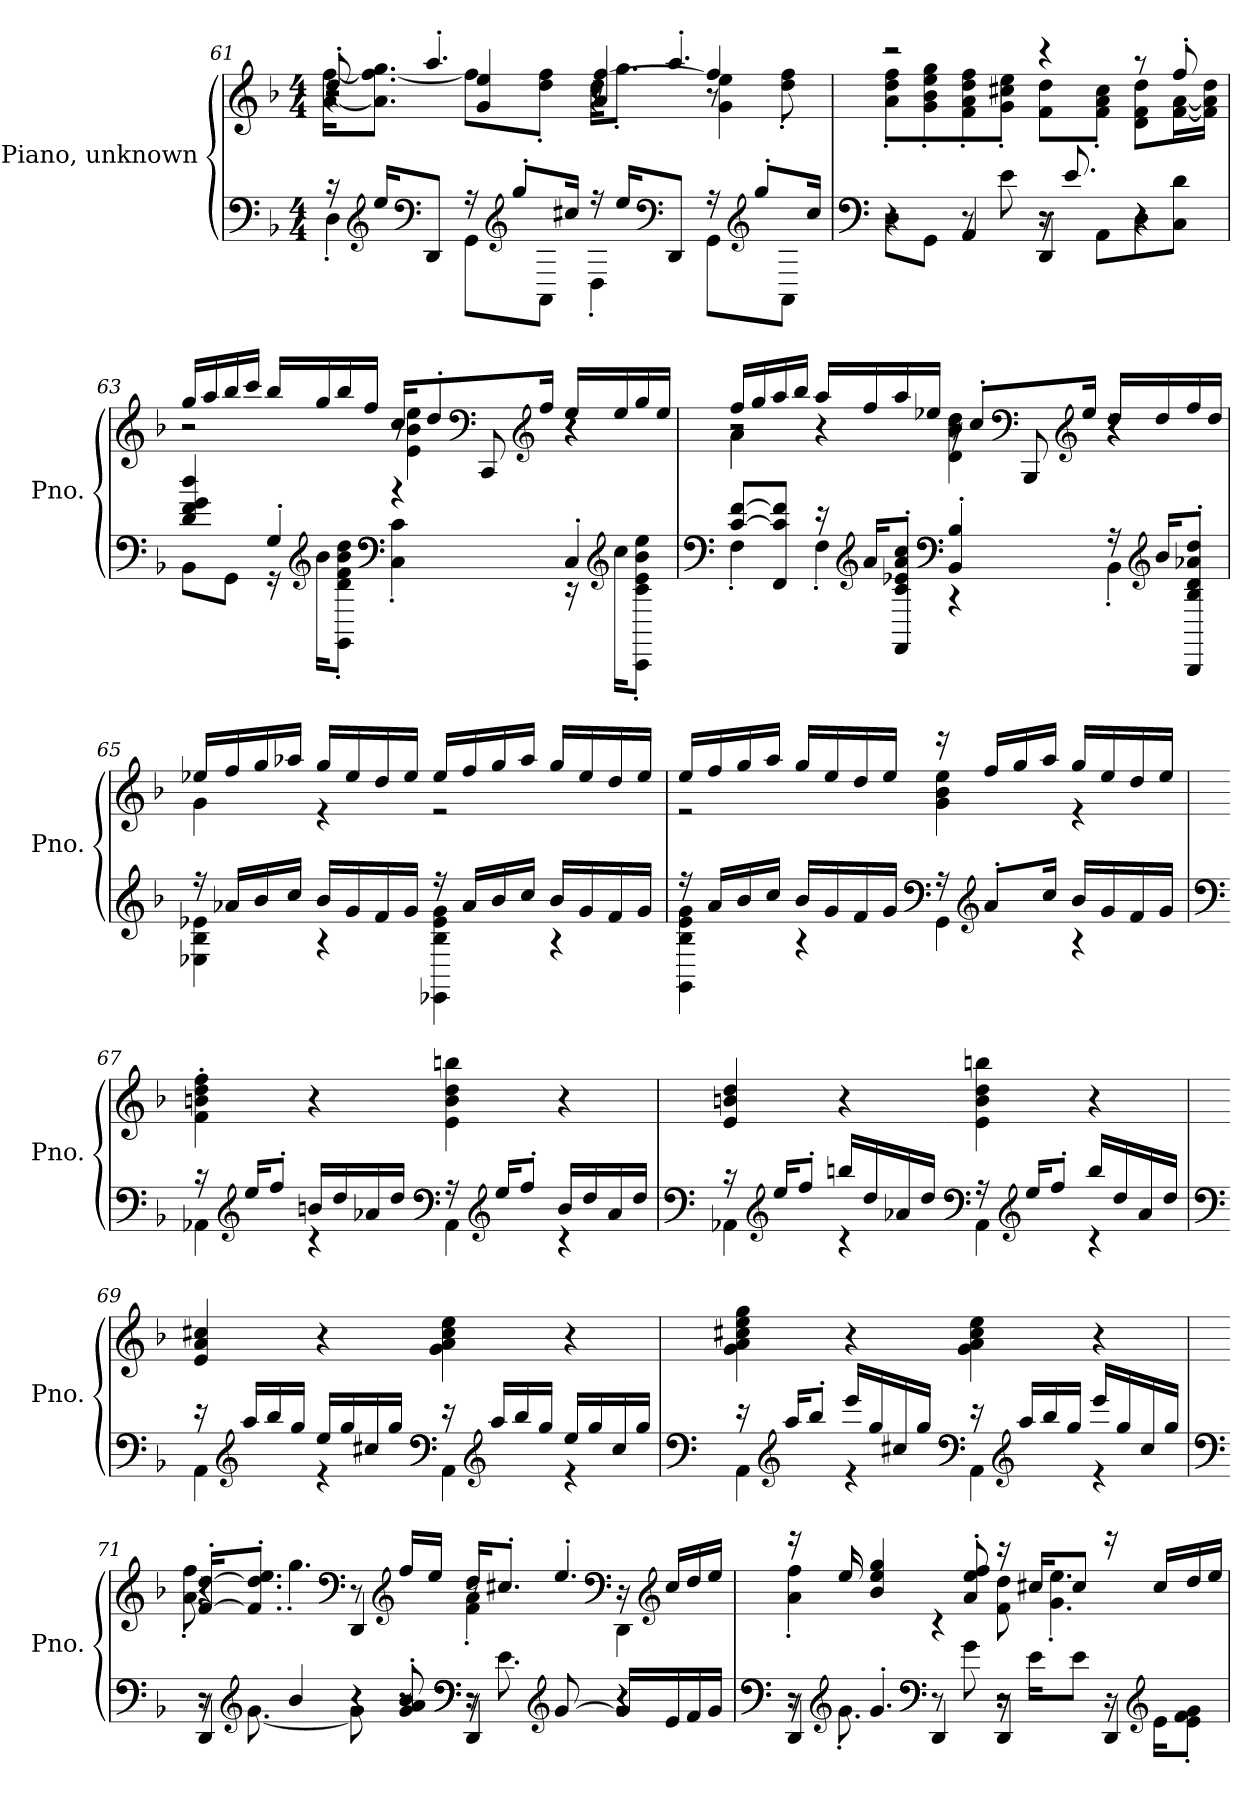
**kern	**kern
*part1	*part1
*staff2	*staff1
*I"Piano, unknown	*
*I'Pno.	*
!!LO:LB:g=z
*clefF4	*clefG2
*k[b-]	*k[b-]
*M4/4	*M4/4
=61	=61
*^	*^
*	*	*	*^
*	*	*	*	*^
16r	4D'\	8dd'/	[16a\ [16ff\KL	4r	2r
*clefG2	*	*	*	*	*
16ee/KL	.	.	8.a\] 8.ff\_ 8.gg\J	.	.
*clefF4	*	*	*	*	*
8DD/J	.	4.aa'/	.	.	.
16r	8GG\L	.	8ff\L]	4g/ 4ee/	.
*clefG2	*	*	*	*	*
8gg'/L	.	.	.	.	.
.	8AA\J	.	8dd\' 8ff\'J	.	.
16cc#X/Jk	.	.	.	.	.
16r	4D'\	8r	16dd\KL	4a/ [4ff/	4r
16ee/KL	.	.	8.gg'\J	.	.
*clefF4	*	*	*	*	*
8DD/J	.	4.aa'/	.	.	.
16r	8GG\L	.	8r	4ff/]	4g\ 4ee\
*clefG2	*	*	*	*	*
8gg'/L	.	.	.	.	.
.	8AA\J	.	8dd\' 8ff\'	.	.
16cc#/Jk	.	.	.	.	.
*v	*v	*	*	*	*
*	*v	*v	*v	*v
=62	=62
*clefF4	*
*^	*^
*	*^	*	*
2r	8D\L	4r	2r	8a\' 8dd\' 8ff\'L
.	8GG\J	.	.	8g\' 8b-\' 8ee\' 8gg\'
.	8r	4AA/	.	8f\' 8a\' 8dd\' 8ff\'
.	8e\	.	.	8g\' 8cc#X\' 8ee\'J
16r	8r	4DD'/	4r	8f\ 8dd\L
8.e/	.	.	.	.
.	8AA\L	.	.	8f\' 8a\' 8cc#\'J
4r	8D\	4r	8r	8d\ 8f\ 8dd\L
.	8C\ 8d\J	.	8ff'/	[16f\ [16a\L
.	.	.	.	16f\] 16a\] 16dd\JJ
*	*v	*v	*	*
!!LO:PB:g=z
=63	=63	=63	=63
*	*	*	*^
4d/ 4f/ 4g/ 4dd/	8BB-\L	16gg/LL	2r	2r
.	.	16aa/	.	.
.	8GG\J	16bb-/	.	.
.	.	16ccc/JJ	.	.
4G'/	16r	16bb-/LL	.	.
*clefG2	*	*	*	*
.	16b-\KL	16gg/	.	.
.	8GG\' 8d\' 8f\' 8b-\' 8dd\'J	16bb-/	.	.
.	.	16ff/JJ	.	.
*clefF4	*	*	*	*
4r	4C\' 4c\'	16cc/KL	4e\ 4b-\ 4ee\	8r
.	.	8dd'/	.	.
*	*	*clefF4	*	*
.	.	.	.	8CC/
*	*	*clefG2	*	*
.	.	16ff/Jk	.	.
4C'/	16r	16ee/LL	4r	4r
*clefG2	*	*	*	*
.	16cc\KL	16ee/	.	.
.	8CC\' 8c\' 8e\' 8b-\' 8ee\'J	16gg/	.	.
.	.	16ee/JJ	.	.
!!LO:LB:g=z	!!	!!
=64	=64	=64	=64	=64
*clefF4	*	*	*	*
[8c/ [8f/L	4F'\	16ff/LL	4a\	2r
.	.	16gg/	.	.
8FF/ 8c/] 8f/]J	.	16aa/	.	.
.	.	16bb-/JJ	.	.
16r	4F'\	16aa/LL	4r	.
*clefG2	*	*	*	*
16a/KL	.	16ff/	.	.
8FF/' 8c/' 8e-X/' 8a/' 8cc/'J	.	16aa/	.	.
.	.	16ee-X/JJ	.	.
*clefF4	*	*	*	*
4BB-/' 4B-/'	4r	16r	4d\ 4b-\ 4dd\	8r
.	.	8cc'/L	.	.
*	*	*clefF4	*	*
.	.	.	.	8BBB-/
*	*	*clefG2	*	*
.	.	16ee-/Jk	.	.
16r	4BB-'\	16dd/LL	4r	4r
*clefG2	*	*	*	*
16b-/KL	.	16dd/	.	.
8BBB-/' 8B-/' 8d/' 8a-X/' 8dd/'J	.	16ff/	.	.
.	.	16dd/JJ	.	.
*	*	*	*v	*v
=65	=65	=65	=65
16r	4E-X\ 4B-\ 4e-X\	16ee-X/LL	4g\
16a-X/LL	.	16ff/	.
16b-/	.	16gg/	.
16cc/JJ	.	16aa-X/JJ	.
16b-/LL	4r	16gg/LL	4r
16g/	.	16ee-/	.
16f/	.	16dd/	.
16g/JJ	.	16ee-/JJ	.
16r	4EE-X\ 4B-\ 4e-\ 4g\	16ee-/LL	2r
16a-/LL	.	16ff/	.
16b-/	.	16gg/	.
16cc/JJ	.	16aa-/JJ	.
16b-/LL	4r	16gg/LL	.
16g/	.	16ee-/	.
16f/	.	16dd/	.
16g/JJ	.	16ee-/JJ	.
!!LO:LB:g=z	!!
=66	=66	=66	=66
16r	4GG\ 4B-\ 4e\ 4g\	16ee/LL	2r
16a/LL	.	16ff/	.
16b-/	.	16gg/	.
16cc/JJ	.	16aa/JJ	.
16b-/LL	4r	16gg/LL	.
16g/	.	16ee/	.
16f/	.	16dd/	.
16g/JJ	.	16ee/JJ	.
*clefF4	*	*	*
16r	4GG\	16r	4g\ 4b-\ 4ee\
*clefG2	*	*	*
8a'/L	.	16ff/LL	.
.	.	16gg/	.
16cc/Jk	.	16aa/JJ	.
16b-/LL	4r	16gg/LL	4r
16g/	.	16ee/	.
16f/	.	16dd/	.
16g/JJ	.	16ee/JJ	.
*	*	*v	*v
=67	=67	=67
*clefF4	*	*
16r	4AA-X\	4f\' 4bn\' 4dd\' 4ff\'
*clefG2	*	*
16ee/KL	.	.
8ff'/J	.	.
16bn/LL	4r	4r
16dd/	.	.
16a-X/	.	.
16dd/JJ	.	.
*clefF4	*	*
16r	4AA-\	4e\ 4b\ 4dd\ 4bbn\
*clefG2	*	*
16ee/KL	.	.
8ff'/J	.	.
16b/LL	4r	4r
16dd/	.	.
16a-/	.	.
16dd/JJ	.	.
!!LO:LB:g=z
=68	=68	=68
*clefF4	*	*
16r	4AA-X\	4e/ 4bn/ 4dd/
*clefG2	*	*
16ee/KL	.	.
8ff'/J	.	.
16bbn/LL	4r	4r
16dd/	.	.
16a-X/	.	.
16dd/JJ	.	.
*clefF4	*	*
16r	4AA-\	4e\ 4b\ 4dd\ 4bbn\
*clefG2	*	*
16ee/KL	.	.
8ff'/J	.	.
16bb/LL	4r	4r
16dd/	.	.
16a-/	.	.
16dd/JJ	.	.
=69	=69	=69
*clefF4	*	*
16r	4AA\	4e/ 4a/ 4cc#X/
*clefG2	*	*
16aa/LL	.	.
16bb-/	.	.
16gg/JJ	.	.
16ee/LL	4r	4r
16gg/	.	.
16cc#X/	.	.
16gg/JJ	.	.
*clefF4	*	*
16r	4AA\	4g\ 4a\ 4cc#\ 4ee\
*clefG2	*	*
16aa/LL	.	.
16bb-/	.	.
16gg/JJ	.	.
16ee/LL	4r	4r
16gg/	.	.
16cc#/	.	.
16gg/JJ	.	.
!!LO:LB:g=z
=70	=70	=70
*clefF4	*	*
16r	4AA\	4g\ 4a\ 4cc#X\ 4ee\ 4gg\
*clefG2	*	*
16aa/KL	.	.
8bb-'/J	.	.
16eee/LL	4r	4r
16gg/	.	.
16cc#X/	.	.
16gg/JJ	.	.
*clefF4	*	*
16r	4AA\	4g\ 4a\ 4cc#\ 4ee\
*clefG2	*	*
16aa/LL	.	.
16bb-/	.	.
16gg/JJ	.	.
16eee/LL	4r	4r
16gg/	.	.
16cc#/	.	.
16gg/JJ	.	.
*v	*v	*
!!LO:LB:g=z
=71	=71
*clefF4	*
*^	*^
*	*^	*	*^
8r	16r	4DD/	[16f/' [16dd/'KL	8a\' 8ff\'	4r
*clefG2	*	*	*	*	*
.	[8.g\	.	8.f/]' 8.dd/]' 8.ee/'J	.	.
4b-/	.	.	.	4.gg'\	.
*	*	*	*clefF4	*	*
.	8g\]	4r	8r	.	4DD/
*	*	*	*clefG2	*	*
8g/' 8a/' 8b-/'	8r	.	16ff/LL	.	.
.	.	.	16ee/JJ	.	.
*clefF4	*	*	*	*	*
8r	16r	4DD/	16dd/KL	4f\' 4a\'	8r
.	8.e\	.	8.cc#X'/J	.	.
*clefG2	*	*	*	*	*
[8g/	.	.	.	.	4.ee'/
*	*	*	*clefF4	*	*
16g/LL]	4r	4r	16r	4DD\	.
*	*	*	*clefG2	*	*
16e/	.	.	16cc#/LL	.	.
16f/	.	.	16dd/	.	.
16g/JJ	.	.	16ee/JJ	.	.
*	*	*	*v	*v	*v
!!LO:PB:g=z
=72	=72	=72	=72
*clefF4	*	*	*
*	*	*	*^
8r	16r	4DD/	16r	4a\' 4ff\'
*clefG2	*	*	*	*
.	8.g'\	.	16ee/	.
4.g'/	.	.	4b-/ 4ee/ 4gg/	.
*clefF4	*	*	*	*
.	8r	4DD/	.	4r
.	8g\	.	8a/' 8ee/' 8ff/'	.
2r	16r	4DD/	16r	8f\ 8dd\
.	16e\KL	.	16cc#X/KL	.
.	8e\J	.	8cc#/J	4.g\' 4.ee\'
.	16r	4DD/	16r	.
*clefG2	*	*	*	*
.	16e\KL	.	16cc#/LL	.
.	8e\' 8f\' 8g\'J	.	16dd/	.
.	.	.	16ee/JJ	.
*v	*v	*v	*	*
*	*v	*v
=	=
*-	*-
